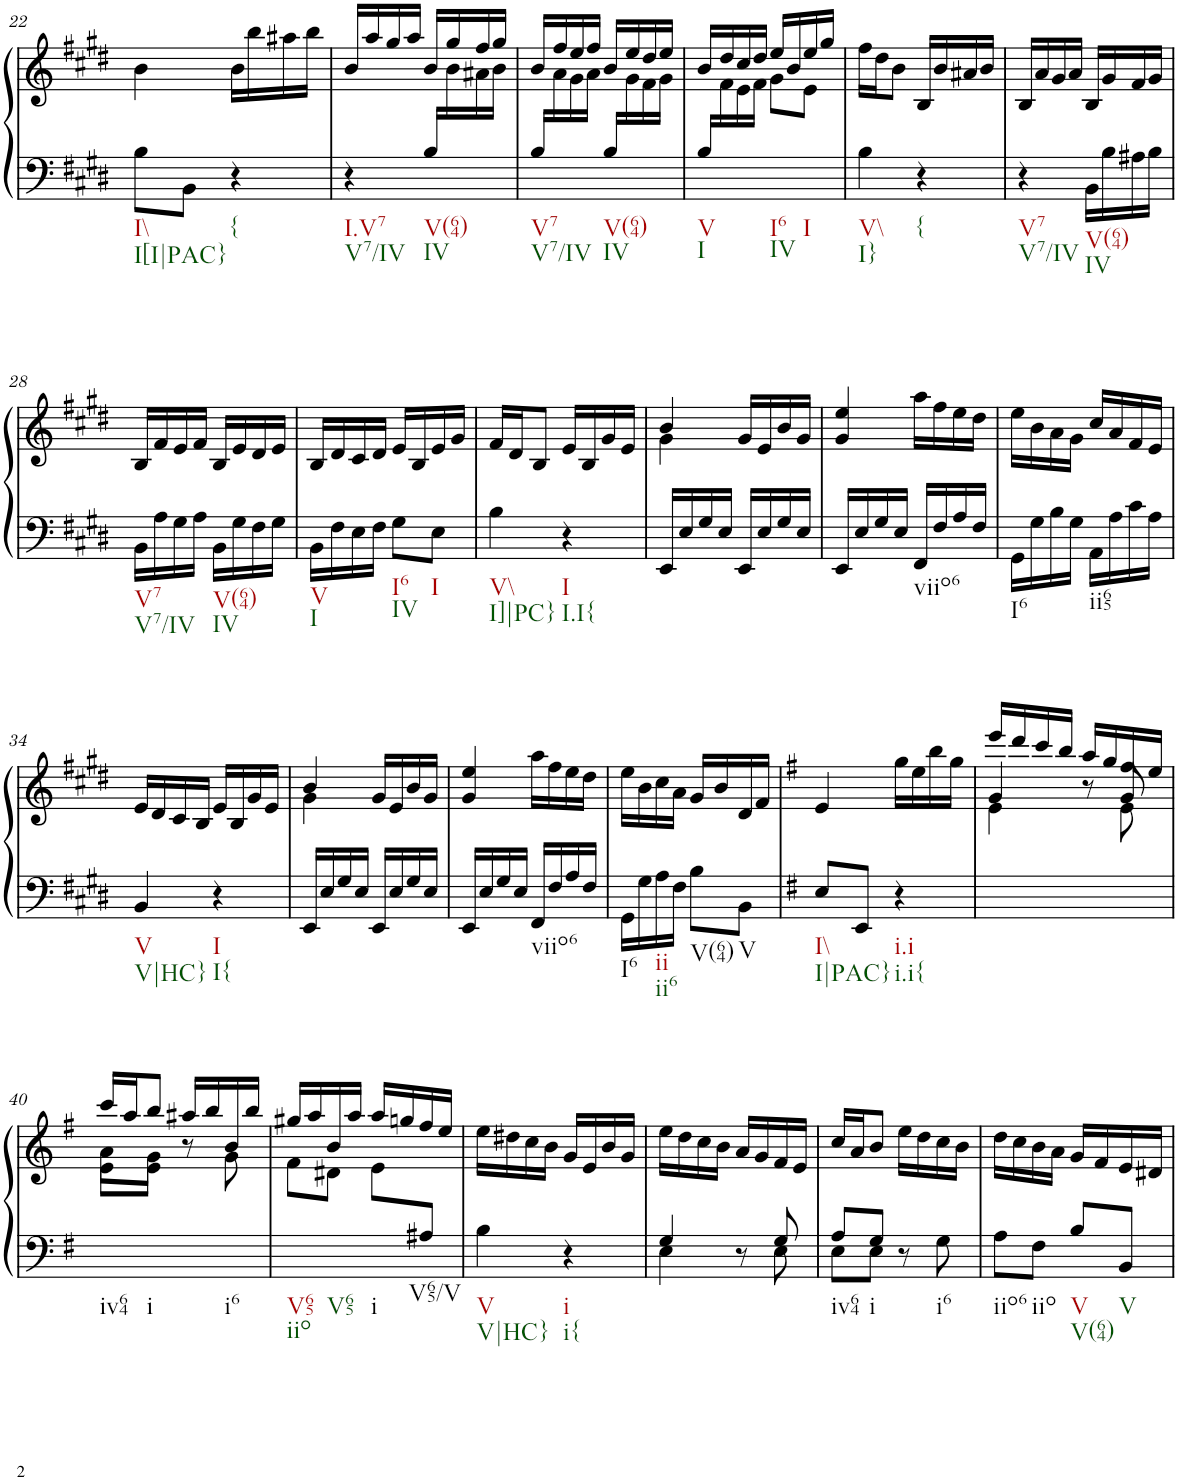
**kern	**kern
*part1	*part1
*staff2	*staff1
*I"Piano	*
*I'Pno.	*
!!LO:PB:g=z
*clefF4	*clefG2
*k[f#c#g#d#]	*k[f#c#g#d#]
*M2/4	*M2/4
=22	=22
!LO:TX:b:t=I\\	!
!LO:TX:b:t=I[I|PAC}	!
8B\L	4b\
8BB\J	.
!LO:TX:b:t={	!
4r	16b\LL
.	16bb\
.	16aa#X\
.	16bb\JJ
=23	=23
*	*^
!LO:TX:b:t=I.V7	!	!
!LO:TX:b:t=V7/IV	!	!
4r	16b/LL	16ryy
*	*v	*v
.	16aa/
.	16gg#/
.	16aa/JJ
!LO:TX:b:t=V(64)	!
!LO:TX:b:t=IV	!
16B/LL	16b/LL
*	*^
8.ryy	16gg#/	16b\
.	16ff#/	16a#X\
.	16gg#/JJ	16b\JJ
=24	=24	=24
!LO:TX:b:t=V7	!	!
!LO:TX:b:t=V7/IV	!	!
16B/LL	16b/LL	16ryy
8.ryy	16ff#/	16a\
.	16ee/	16g#\
.	16ff#/JJ	16a\JJ
!LO:TX:b:t=V(64)	!	!
!LO:TX:b:t=IV	!	!
16B/LL	16b/LL	16ryy
8.ryy	16ee/	16g#\
.	16dd#/	16f#\
.	16ee/JJ	16g#\JJ
=25	=25	=25
!LO:TX:b:t=V	!	!
!LO:TX:b:t=I	!	!
16B/LL	16b/LL	16ryy
8.ryy	16dd#/	16f#\
.	16cc#/	16e\
.	16dd#/JJ	16f#\JJ
!LO:TX:b:t=I6	!	!
!LO:TX:b:t=IV	!	!
8ryy	16ee/LL	8g#\L
.	16b/	.
!LO:TX:b:t=I	!	!
8ryy	16ee/	8e\J
.	16gg#/JJ	.
*	*v	*v
=26	=26
!LO:TX:b:t=V\\	!
!LO:TX:b:t=I}	!
4B\	16ff#\LL
.	16dd#\J
.	8b\J
!LO:TX:b:t={	!
4r	16B/LL
.	16b/
.	16a#X/
.	16b/JJ
=27	=27
!LO:TX:b:t=V7	!
!LO:TX:b:t=V7/IV	!
4r	16B/LL
.	16a/
.	16g#/
.	16a/JJ
!LO:TX:b:t=V(64)	!
!LO:TX:b:t=IV	!
16BB\LL	16B/LL
16B\	16g#/
16A#X\	16f#/
16B\JJ	16g#/JJ
!!LO:LB:g=z
=28	=28
!LO:TX:b:t=V7	!
!LO:TX:b:t=V7/IV	!
16BB\LL	16B/LL
16A\	16f#/
16G#\	16e/
16A\JJ	16f#/JJ
!LO:TX:b:t=V(64)	!
!LO:TX:b:t=IV	!
16BB\LL	16B/LL
16G#\	16e/
16F#\	16d#/
16G#\JJ	16e/JJ
=29	=29
!LO:TX:b:t=V	!
!LO:TX:b:t=I	!
16BB\LL	16B/LL
16F#\	16d#/
16E\	16c#/
16F#\JJ	16d#/JJ
!LO:TX:b:t=I6	!
!LO:TX:b:t=IV	!
8G#\L	16e/LL
.	16B/
!LO:TX:b:t=I	!
8E\J	16e/
.	16g#/JJ
=30	=30
!LO:TX:b:t=V\\	!
!LO:TX:b:t=I]|PC}	!
4B\	16f#/LL
.	16d#/J
.	8B/J
!LO:TX:b:t=I	!
!LO:TX:b:t=I.I{	!
4r	16e/LL
.	16B/
.	16g#/
.	16e/JJ
=31	=31
*	*^
16EE/LL	4b/	4g#\
16E/	.	.
16G#/	.	.
16E/JJ	.	.
16EE/LL	16g#/LL	4ryy
16E/	16e/	.
16G#/	16b/	.
16E/JJ	16g#/JJ	.
*	*v	*v
=32	=32
16EE/LL	4g#/ 4ee/
16E/	.
16G#/	.
16E/JJ	.
!LO:TX:b:t=viio6	!
16FF#/LL	16aa\LL
16F#/	16ff#\
16A/	16ee\
16F#/JJ	16dd#\JJ
=33	=33
!LO:TX:b:t=I6	!
16GG#\LL	16ee\LL
16G#\	16b\
16B\	16a\
16G#\JJ	16g#\JJ
!LO:TX:b:t=ii65	!
16AA\LL	16cc#/LL
16A\	16a/
16c#\	16f#/
16A\JJ	16e/JJ
!!LO:LB:g=z
=34	=34
!LO:TX:b:t=V	!
!LO:TX:b:t=V|HC}	!
4BB/	16e/LL
.	16d#/
.	16c#/
.	16B/JJ
!LO:TX:b:t=I	!
!LO:TX:b:t=I{	!
4r	16e/LL
.	16B/
.	16g#/
.	16e/JJ
=35	=35
*	*^
16EE/LL	4b/	4g#\
16E/	.	.
16G#/	.	.
16E/JJ	.	.
16EE/LL	16g#/LL	4ryy
16E/	16e/	.
16G#/	16b/	.
16E/JJ	16g#/JJ	.
*	*v	*v
=36	=36
16EE/LL	4g#/ 4ee/
16E/	.
16G#/	.
16E/JJ	.
!LO:TX:b:t=viio6	!
16FF#/LL	16aa\LL
16F#/	16ff#\
16A/	16ee\
16F#/JJ	16dd#\JJ
=37	=37
!LO:TX:b:t=I6	!
16GG#\LL	16ee\LL
16G#\	16b\
!LO:TX:b:t=ii	!
!LO:TX:b:t=ii6	!
16A\	16cc#\
16F#\JJ	16a\JJ
!LO:TX:b:t=V(64)	!
8B\L	16g#/LL
.	16b/
!LO:TX:b:t=V	!
8BB\J	16d#/
.	16f#/JJ
=38	=38
*k[f#]	*k[f#]
!LO:TX:b:t=I\\	!
!LO:TX:b:t=I|PAC}	!
8E/L	4e/
8EE/J	.
!LO:TX:b:t=i.i	!
!LO:TX:b:t=i.i{	!
4r	16gg\LL
.	16ee\
.	16bb\
.	16gg\JJ
=39	=39
*	*^
*	*	*^
4ryy	16eee/LL	4g/	4e\
.	16ddd/	.	.
.	16ccc/	.	.
.	16bb/JJ	.	.
8r	16aa/LL	8ryy	8ryy
.	16gg/	.	.
8ryy	16ff#/	8g/	8e\
.	16ee/JJ	.	.
!!LO:LB:g=z	!!	!!
=40	=40	=40	=40
!LO:TX:b:t=iv64	!	!	!
8ryy	16ccc/LL	8a\L	8e\L
.	16aa/J	.	.
!LO:TX:b:t=i	!	!	!
8ryy	8bb/J	8g\J	8e\J
8r	16aa#X/LL	8ryy	4ryy
.	16bb/	.	.
!LO:TX:b:t=i6	!	!	!
8ryy	16b/	8g\	.
.	16bb/JJ	.	.
*	*	*v	*v
=41	=41	=41
!LO:TX:b:t=V65	!	!
!LO:TX:b:t=iio	!	!
8ryy	16gg#X/LL	8f#\L
.	16aa/	.
!LO:TX:b:t=V65	!	!
8ryy	16b/	8d#X\J
.	16aa/JJ	.
!LO:TX:b:t=i	!	!
8ryy	16aa/LL	8e\L
.	16ggn/	.
!LO:TX:b:t=V65/V	!	!
8A#X/J	16ff#/	8ryy
.	16ee/JJ	.
*	*v	*v
=42	=42
!LO:TX:b:t=V	!
!LO:TX:b:t=V|HC}	!
4B\	16ee\LL
.	16dd#X\
.	16cc\
.	16b\JJ
!LO:TX:b:t=i	!
!LO:TX:b:t=i{	!
4r	16g/LL
.	16e/
.	16b/
.	16g/JJ
=43	=43
*^	*
4G/	4E\	16ee\LL
.	.	16dd\
.	.	16cc\
.	.	16b\JJ
8r	8ryy	16a/LL
.	.	16g/
8G/	8E\	16f#/
.	.	16e/JJ
=44	=44	=44
!LO:TX:b:t=iv64	!	!
8A/L	8E\L	16cc/LL
.	.	16a/J
!LO:TX:b:t=i	!	!
8G/J	8E\J	8b/J
8r	4ryy	16ee\LL
.	.	16dd\
!LO:TX:b:t=i6	!	!
8G\	.	16cc\
.	.	16b\JJ
*v	*v	*
=45	=45
!LO:TX:b:t=iio6	!
8A\L	16dd\LL
.	16cc\
!LO:TX:b:t=iio	!
8F#\J	16b\
.	16a\JJ
!LO:TX:b:t=V	!
!LO:TX:b:t=V(64)	!
8B/L	16g/LL
.	16f#/
!LO:TX:b:t=V	!
8BB/J	16e/
.	16d#X/JJ
=	=
*-	*-
